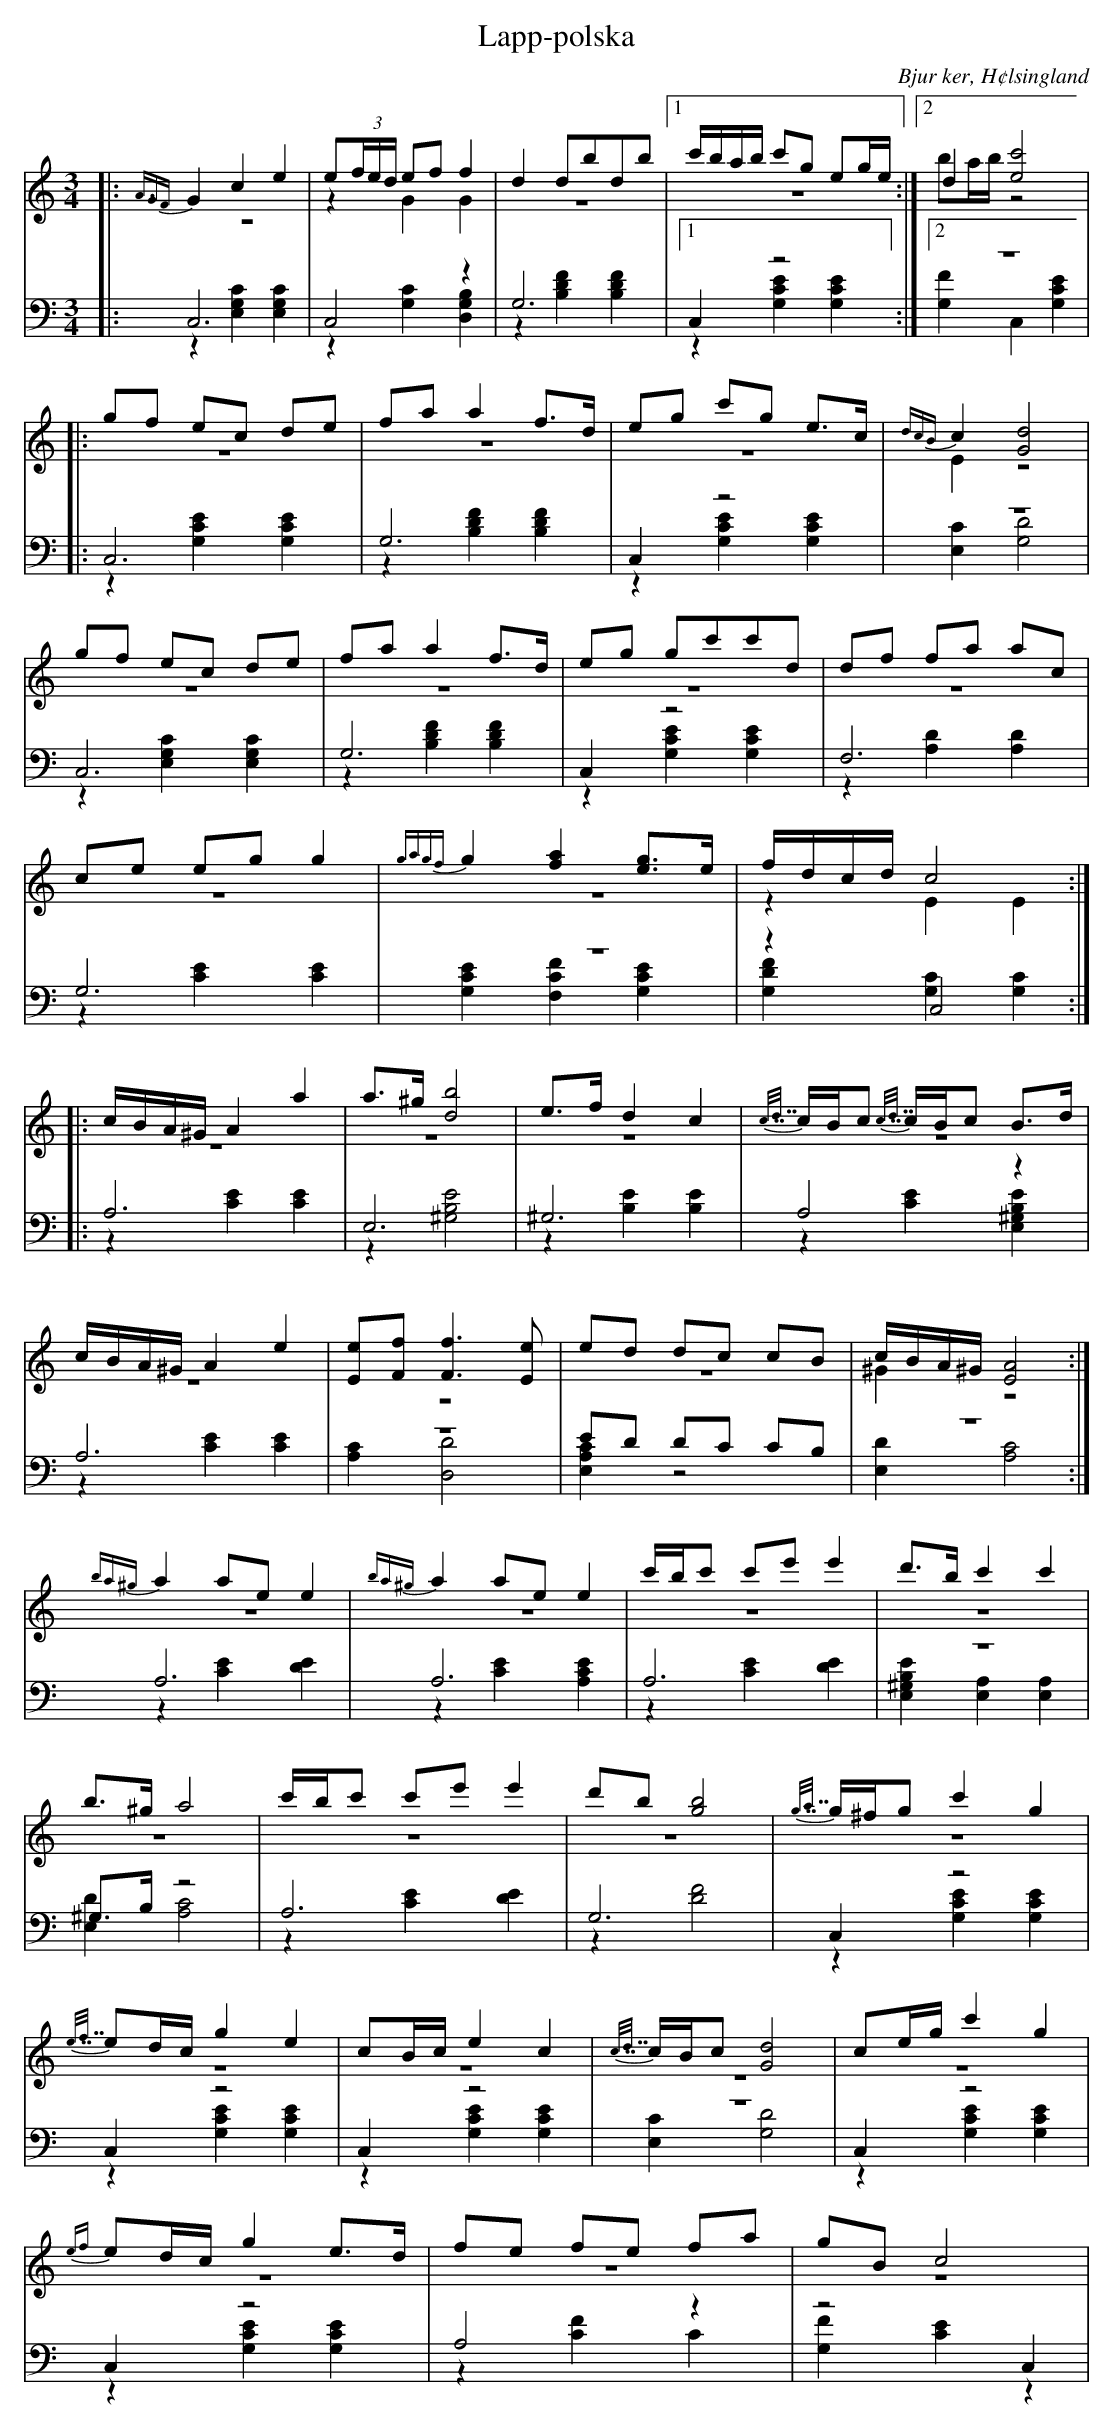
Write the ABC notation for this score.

X:1
T: Lapp-polska
O: Bjur ker, H¢lsingland
M: 3/4
L: 1/8
K: C
V:1
V:2 merge
V:3
V:4 merge
V:1
|:{A3/2GF}G2 c2 e2|e(3f/e/d/ ef f2|d2 dbdb|1 c'/b/a/b/ c'g eg/e/:|2 d2 [e4c'4]|
|:gf ec de|fa a2 f>d|eg c'g e>c|{d8/5c8/5B8/5}c2 [G4d4]|
gf ec de|fa a2 f>d|eg gc'c'd|df fa ac|
ce eg g2|{g8/5a8/5g8/5f8/5}g2 [f2a2] [eg]>e|f/d/c/d/  c4:|
|:c/B/A/^G/ A2 a2|a>^g [d4b4]|e>f d2 c2|{c7/8d7/8}c/B/c {c7/8d7/8}c/B/c B>d|
c/B/A/^G/ A2 e2|[Ee][Ff] [F3f3] [Ee] |ed dc cB|c/B/A/^G/ [E4A4]:|
{ba^g}a2 ae e2|{ba^g}a2 ae e2|c'/b/c' c'e' e'2  |d'>b c'2 c'2|
 b>^g a4|c'/b/c' c'e' e'2|d'b [g4b4]|{g7/8a7/8}g/^f/g c'2 g2|
{e7/8f7/8}ed/c/ g2 e2|cB/c/ e2 c2|{c7/8d7/8}c/B/c [G4d4]|ce/g/ c'2 g2|
{ef}ed/c/ g2 e>d|fe fe fa|gB c4|
V:2
|:z6|z2 G2 G2|z6|1 z6:|2 ba/b/ z4|
|:z6|z6|z6|E2 z4|
 z6|z6|z6|z6|
z6|z6|z2 E2 E2:|
|:z6|z6|z6|z6|
 z6|z6|z6|^G2 z4:|
|z6|z6|z6|z6|
 z6|z6|z6|z6|
z6|z6|z6|z6|
z6|z6|z6|
V:3  clef=bass
|:C,6|C,4 z2|G,6|1 C,2 z4:|2 z6|
|:C,6|G,6|C,2 z4|z6|
C,6|G,6|C,2 z4|F,6|
G,6|z6|z2 C,4:|
|:A,6|E,6|^G,6|A,4 z2|
A,6|z6|ED DC CB,|z6:|
A,6|A,6|A,6|z6|
 ^G,>B, z4|A,6|G,6|C,2 z4|
C,2 z4|C,2 z4|z6|C,2 z4|
C,2 z4|A,4 z2|z4 C,2|
V:4  clef=bass
|:z2 [E,2G,2C2] [E,2G,2C2]|z2 [G,2C2] [D,2G,2B,2]|z2 [B,2D2F2] [B,2D2F2]|1 z2 [G,2C2E2] [G,2C2E2]:|2 [G,2F2] C,2 [G,2C2E2]|
|:z2 [G,2C2E2] [G,2C2E2]|z2 [B,2D2F2] [B,2D2F2]|z2 [G,2C2E2] [G,2C2E2]|[E,2C2] [G,4D4]|
z2 [E,2G,2C2] [E,2G,2C2]|z2 [B,2D2F2] [B,2D2F2]|z2 [G,2C2E2] [G,2C2E2]|z2 [A,2D2] [A,2D2]|
z2 [C2E2] [C2E2]|[G,2C2E2] [F,2C2F2] [G,2C2E2] |[G,2D2F2] [G,2C2] [G,2C2]:|
|:z2 [C2E2] [C2E2]|z2 [^G,4B,4E4]|z2 [B,2E2] [B,2E2]|z2 [C2E2] [E,2^G,2B,2E2]|
z2 [C2E2] [C2E2]|[A,2C2] [D,4D4]|[E,2A,2C2] z4|[E,2D2] [A,4C4]:|
z2 [C2E2] [D2E2]|z2 [C2E2] [A,2C2E2]|z2 [C2E2] [D2E2]|[E,2^G,2B,2E2] [A,2E,2] [A,2E,2]|
 [E,2D2] [A,4C4]|z2 [C2E2] [D2E2]|z2 [D4F4]|z2 [G,2C2E2] [G,2C2E2]|
z2 [G,2C2E2] [G,2C2E2]|z2 [G,2C2E2] [G,2C2E2]|[E,2C2] [G,4D4]|z2 [G,2C2E2] [G,2C2E2]|
z2 [G,2C2E2] [G,2C2E2]|z2 [C2F2] C2|[G,2F2] [C2E2] z2|
